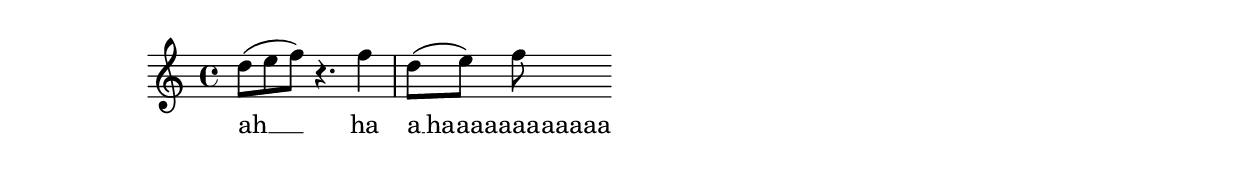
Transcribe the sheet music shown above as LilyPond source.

\version "2.10.0"

\header {

    texidoc= "A LyricExtender may span several notes.  A LyricExtender
does not extend past a rest, or past the next lyric syllable."

}

\layout { ragged-right = ##t }

\relative c''{
    d8( e f) r4. 
    f4
    d8[( e)] f
}
\addlyrics { ah __ ha a __ haaaaaaaaaaaa }




